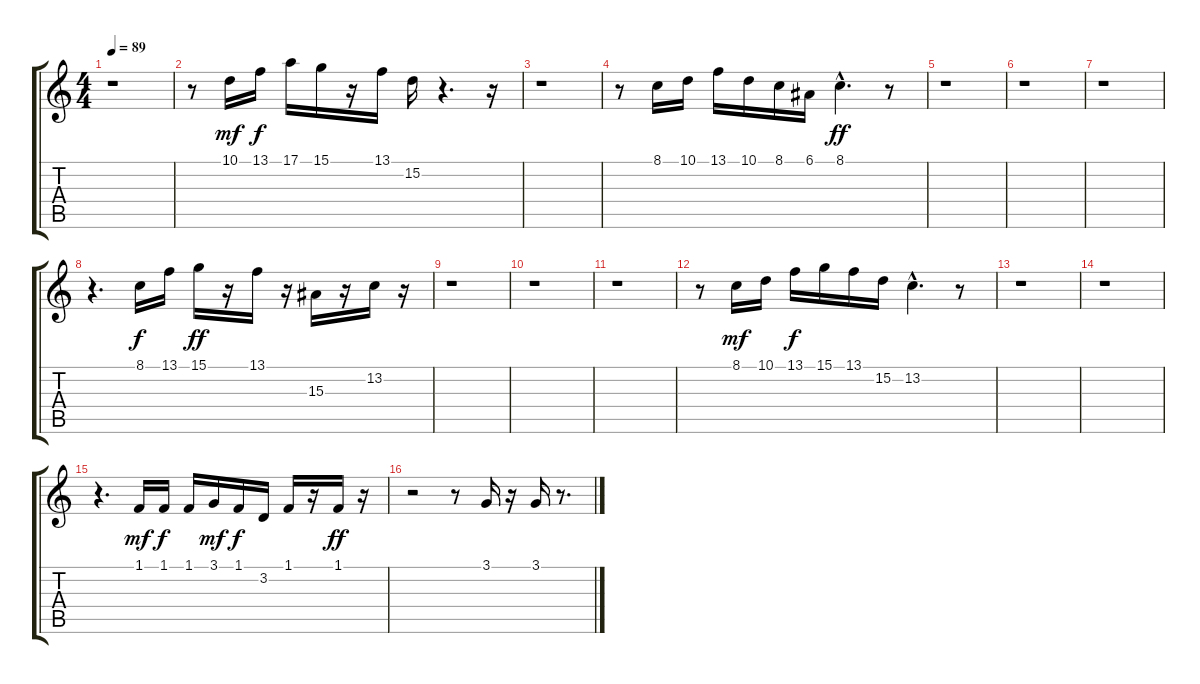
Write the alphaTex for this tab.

\track "" {instrument shamisen}
\staff {score tabs}
\tuning (E4 B3 G3 D3 A2 E2) {hide}
\ts (4 4)
\tempo 89
\clef g2
\ks c
r.1{dy ff} |
r.8 10.1.16{dy mf} 13.1.16{dy f} 17.1.16 15.1.16 r.16 13.1.16 15.2.16 r.4{d} r.16 |
r.1 |
r.8 8.1.16 10.1.16 13.1.16 10.1.16 8.1.16 6.1.16 8.1{hac}.4{d dy ff} r.8 |
r.1 |
r.1 |
r.1 |
r.4{d} 8.1.16{dy f} 13.1.16 15.1.16{dy ff} r.16 13.1.16 r.16 15.3.16 r.16 13.2.16 r.16 |
r.1 |
r.1 |
r.1 |
r.8 8.1.16{dy mf} 10.1.16 13.1.16{dy f} 15.1.16 13.1.16 15.2.16 13.2{hac}.4{d} r.8 |
r.1 |
r.1 |
r.4{d} 1.1.16{dy mf} 1.1.16{dy f} 1.1.16 3.1.16{dy mf} 1.1.16{dy f} 3.2.16 1.1.16 r.16 1.1.16{dy ff} r.16 |
r.2 r.8 3.1.16 r.16 3.1.16 r.8{d}
